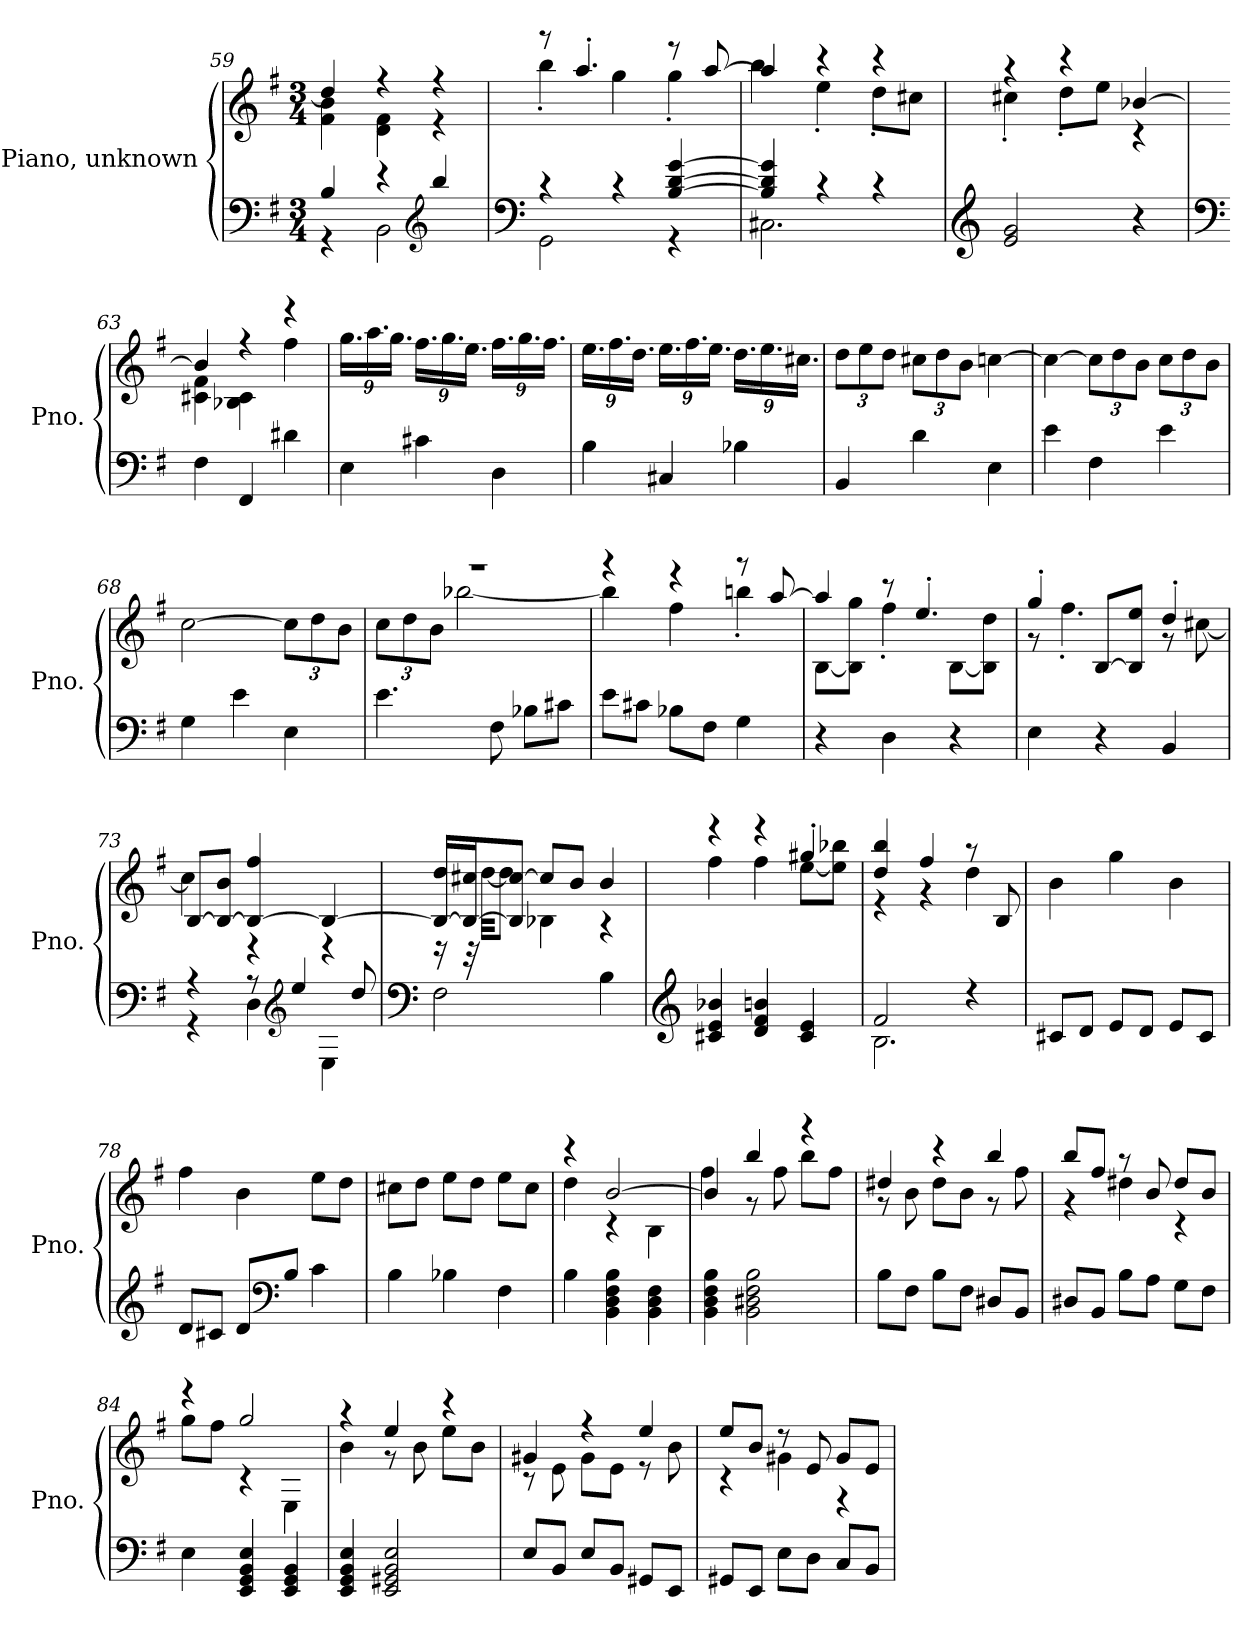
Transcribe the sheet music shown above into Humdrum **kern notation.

**kern	**kern
*part1	*part1
*staff2	*staff1
*I"Piano, unknown	*
*I'Pno.	*
*clefF4	*clefG2
*k[f#]	*k[f#]
*M3/4	*M3/4
=59	=59
*^	*^
4B/	4r	4dd/]	4f#\ 4b\
4r	2BB\	4r	4d\ 4f#\
*clefG2	*	*	*
4bb/	.	4r	4r
=60	=60	=60	=60
*clefF4	*	*	*
4r	2GG\	8r	4bb'\
.	.	4.aa'/	.
4r	.	.	4gg\
[4B/ [4d/ [4g/	4r	8r	4gg'\
.	.	[8aa/	.
=61	=61	=61	=61
4B/] 4d/] 4g/]	2.C#X\	4aa/]	4bb\
4r	.	4r	4ee'\
4r	.	4r	8dd'\L
.	.	.	8cc#X\J
*v	*v	*	*
=62	=62	=62
*clefG2	*	*
2e/ 2g/	4r	4cc#X'\
.	4r	8dd'\L
.	.	8ee\J
4r	[4b-X/	4r
=63	=63	=63
*clefF4	*	*
4F#\	4b-/]	4c#X\ 4f#\
4FF#/	4r	4B-X\ 4c#\
4d#X\	4r	4ff#\
*	*v	*v
!!LO:LB:g=z
=64	=64
*	*Xbrackettup
4E\	18.gg\LL
.	18.aa\
.	18.gg\JJ
4c#X\	18.ff#\LL
.	18.gg\
.	18.ee\JJ
4D\	18.ff#\LL
.	18.gg\
.	18.ff#\JJ
=65	=65
4B\	18.ee\LL
.	18.ff#\
.	18.dd\JJ
4C#X/	18.ee\LL
.	18.ff#\
.	18.ee\JJ
4B-X\	18.dd\LL
.	18.ee\
.	18.cc#X\JJ
=66	=66
4BB/	12dd\L
.	12ee\
.	12dd\J
4d\	12cc#X\L
.	12dd\
.	12b\J
4E\	[4ccn\
=67	=67
4e\	4cc\_
4F#\	12cc\L]
.	12dd\
.	12b\J
4e\	12cc\L
.	12dd\
.	12b\J
!!LO:PB:g=z
=68	=68
4G\	[2cc\
4e\	.
4E\	12cc\L]
.	12dd\
.	12b\J
=69	=69
*	*^
4.e\	2.r	12cc\L
.	.	12dd\
.	.	12b\J
.	.	[2bb-X\
8F#\	.	.
8B-X\L	.	.
8c#X\J	.	.
=70	=70	=70
8e\L	4r	4bb-\]
8c#X\J	.	.
8B-X\L	4r	4ff#\
8F#\J	.	.
4G\	8r	4bbn'\
.	[8aa/	.
=71	=71	=71
4r	4aa/]	[8B\L
.	.	8B\] 8gg\J
4D\	8r	4ff#'\
.	4.ee'/	.
4r	.	[8B\L
.	.	8B\] 8dd\J
=72	=72	=72
4E\	4gg'/	8r
.	.	4.ff#'\
4r	[8B/L	.
.	8B/] 8ee/J	.
4BB/	4dd'/	8r
.	.	[8cc#X\
!!LO:LB:g=z	!!
=73	=73	=73
*^	*	*
4r	4r	[8B/L	4cc#\]
.	.	8B/_ 8b/J	.
8r	4D\	4B/_ 4ff#/	4r
*clefG2	*	*	*
4ee/	.	.	.
.	4E\	4B/_	4r
8dd/	.	.	.
*v	*v	*	*
=74	=74	=74
*clefF4	*	*
2F#\	16B/_ 16dd/LL	16r
.	16B/_ 16cc#X/J	32r
.	.	[32dd\KKL
.	8B/] [8cc#/J	8dd\J]
.	8cc#/L]	4B-X\
.	8b/J	.
4B\	4b/	4r
=75	=75	=75
*clefG2	*	*
4c#X/ 4e/ 4b-X/	4r	4ff#\
4d/ 4f#/ 4bn/	4r	4ff#\
4c#/ 4e/	4gg#X'/	[8ee\L
.	.	8ee\] 8bb-X\J
=76	=76	=76
*^	*	*
2f#/	2.B\	4dd/ 4bb/	4r
.	.	4ff#/	4r
4r	.	8r	4dd\
.	.	8B/	.
*v	*v	*	*
*	*v	*v
=77	=77
8c#X/L	4b\
8d/J	.
8e/L	4gg\
8d/J	.
8e/L	4b\
8c#/J	.
!!LO:LB:g=z
=78	=78
8d/L	4ff#\
8c#X/J	.
8d/L	4b\
*clefF4	*
8B/J	.
4c#\	8ee\L
.	8dd\J
=79	=79
4B\	8cc#X\L
.	8dd\J
4B-X\	8ee\L
.	8dd\J
4F#\	8ee\L
.	8cc#\J
=80	=80
*	*^
4B\	4r	4dd\
4BB\ 4D\ 4F#\ 4B\	[2b/	4r
4BB\ 4D\ 4F#\	.	4B\
=81	=81	=81
4BB\ 4D\ 4F#\ 4B\	4b/]	4ff#\
2BB\ 2D#X\ 2F#\ 2B\	4bb/	8r
.	.	8ff#\
.	4r	8bb\L
.	.	8ff#\J
=82	=82	=82
8B\L	4dd#X/	8r
8F#\J	.	8b\
8B\L	4r	8dd#\L
8F#\J	.	8b\J
8D#X/L	4bb/	8r
8BB/J	.	8ff#\
=83	=83	=83
8D#X/L	8bb/L	4r
8BB/J	8ff#/J	.
8B\L	8r	4dd#X\
8A\J	8b/	.
8G\L	8dd#/L	4r
8F#\J	8b/J	.
!!LO:LB:g=z	!!
=84	=84	=84
4E\	4r	8gg\L
.	.	8ff#\J
4EE/ 4GG/ 4BB/ 4E/	2gg/	4r
4EE/ 4GG/ 4BB/	.	4E\
=85	=85	=85
4EE/ 4GG/ 4BB/ 4E/	4r	4b\
2EE/ 2GG#X/ 2BB/ 2E/	4ee/	8r
.	.	8b\
.	4r	8ee\L
.	.	8b\J
=86	=86	=86
8E/L	4g#X/	8r
8BB/J	.	8e\
8E/L	4r	8g#\L
8BB/J	.	8e\J
8GG#X/L	4ee/	8r
8EE/J	.	8b\
=87	=87	=87
8GG#X/L	8ee/L	4r
8EE/J	8b/J	.
8E\L	8r	4g#X\
8D\J	8e/	.
8C/L	8g#/L	4r
8BB/J	8e/J	.
*	*v	*v
=	=
*-	*-
